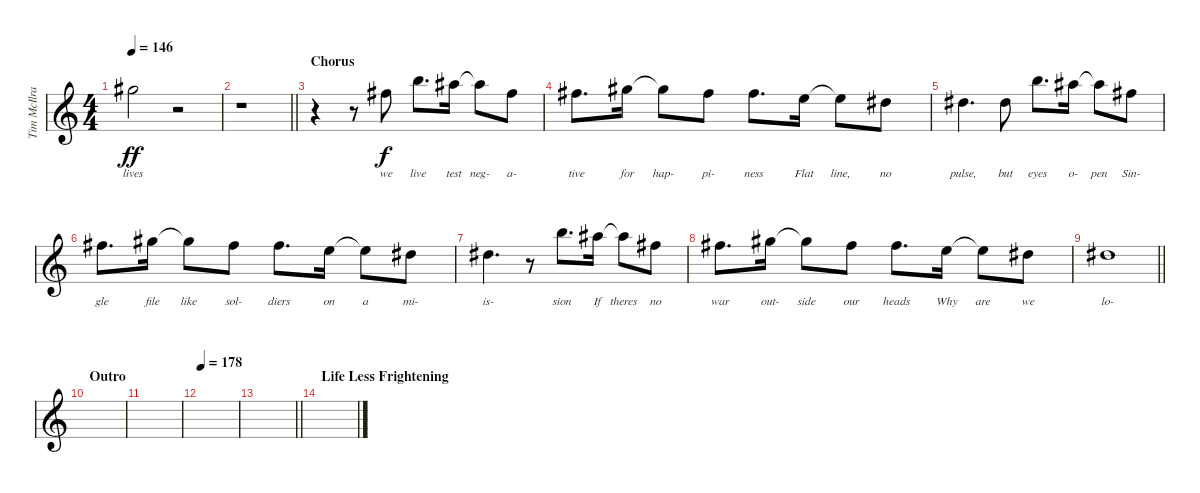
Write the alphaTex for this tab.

\track ("Tim McIlrath - Vocals" "Tim McIlra") {instrument distortionguitar}
\staff {score}
\tuning (Eb4 Bb3 Gb3 Db3 Ab2 Eb2) {hide}
\ts (4 4)
\tempo 146
\clef g2
\ks c
5.1.2{lyrics (0 "lives") lyrics (1 "") lyrics (2 "") lyrics (3 "") lyrics (4 "") dy ff} r.2 |
\barLineRight lightlight
r.1 |
\section ("" "Chorus")
r.4 r.8 8.2.8{lyrics (0 "we") lyrics (1 "") lyrics (2 "") lyrics (3 "") lyrics (4 "") dy f} 13.2.8{d lyrics (0 "live") lyrics (1 "") lyrics (2 "") lyrics (3 "") lyrics (4 "")} 12.2.16{lyrics (0 "test") lyrics (1 "") lyrics (2 "") lyrics (3 "") lyrics (4 "")} 12.2{t}.8{lyrics (0 "neg-") lyrics (1 "") lyrics (2 "") lyrics (3 "") lyrics (4 "")} 8.2.8{lyrics (0 "a-") lyrics (1 "") lyrics (2 "") lyrics (3 "") lyrics (4 "")} |
8.2.8{d lyrics (0 "tive") lyrics (1 "") lyrics (2 "") lyrics (3 "") lyrics (4 "")} 10.2.16{lyrics (0 "for") lyrics (1 "") lyrics (2 "") lyrics (3 "") lyrics (4 "")} 10.2{t}.8{lyrics (0 "hap-") lyrics (1 "") lyrics (2 "") lyrics (3 "") lyrics (4 "")} 8.2.8{lyrics (0 "pi-") lyrics (1 "") lyrics (2 "") lyrics (3 "") lyrics (4 "")} 8.2.8{d lyrics (0 "ness") lyrics (1 "") lyrics (2 "") lyrics (3 "") lyrics (4 "")} 6.2.16{lyrics (0 "Flat") lyrics (1 "") lyrics (2 "") lyrics (3 "") lyrics (4 "")} 6.2{t}.8{lyrics (0 "line,") lyrics (1 "") lyrics (2 "") lyrics (3 "") lyrics (4 "")} 5.2.8{lyrics (0 "no") lyrics (1 "") lyrics (2 "") lyrics (3 "") lyrics (4 "")} |
5.2.4{d lyrics (0 "pulse,") lyrics (1 "") lyrics (2 "") lyrics (3 "") lyrics (4 "")} 5.2.8{lyrics (0 "but") lyrics (1 "") lyrics (2 "") lyrics (3 "") lyrics (4 "")} 13.2.8{d lyrics (0 "eyes") lyrics (1 "") lyrics (2 "") lyrics (3 "") lyrics (4 "")} 12.2.16{lyrics (0 "o-") lyrics (1 "") lyrics (2 "") lyrics (3 "") lyrics (4 "")} 12.2{t}.8{lyrics (0 "pen") lyrics (1 "") lyrics (2 "") lyrics (3 "") lyrics (4 "")} 8.2.8{lyrics (0 "Sin-") lyrics (1 "") lyrics (2 "") lyrics (3 "") lyrics (4 "")} |
8.2.8{d lyrics (0 "gle") lyrics (1 "") lyrics (2 "") lyrics (3 "") lyrics (4 "")} 10.2.16{lyrics (0 "file") lyrics (1 "") lyrics (2 "") lyrics (3 "") lyrics (4 "")} 10.2{t}.8{lyrics (0 "like") lyrics (1 "") lyrics (2 "") lyrics (3 "") lyrics (4 "")} 8.2.8{lyrics (0 "sol-") lyrics (1 "") lyrics (2 "") lyrics (3 "") lyrics (4 "")} 8.2.8{d lyrics (0 "diers") lyrics (1 "") lyrics (2 "") lyrics (3 "") lyrics (4 "")} 6.2.16{lyrics (0 "on") lyrics (1 "") lyrics (2 "") lyrics (3 "") lyrics (4 "")} 6.2{t}.8{lyrics (0 "a") lyrics (1 "") lyrics (2 "") lyrics (3 "") lyrics (4 "")} 5.2.8{lyrics (0 "mi-") lyrics (1 "") lyrics (2 "") lyrics (3 "") lyrics (4 "")} |
5.2.4{d lyrics (0 "is-") lyrics (1 "") lyrics (2 "") lyrics (3 "") lyrics (4 "")} r.8 13.2.8{d lyrics (0 "sion") lyrics (1 "") lyrics (2 "") lyrics (3 "") lyrics (4 "")} 12.2.16{lyrics (0 "If") lyrics (1 "") lyrics (2 "") lyrics (3 "") lyrics (4 "")} 12.2{t}.8{lyrics (0 "theres") lyrics (1 "") lyrics (2 "") lyrics (3 "") lyrics (4 "")} 8.2.8{lyrics (0 "no") lyrics (1 "") lyrics (2 "") lyrics (3 "") lyrics (4 "")} |
8.2.8{d lyrics (0 "war") lyrics (1 "") lyrics (2 "") lyrics (3 "") lyrics (4 "")} 10.2.16{lyrics (0 "out-") lyrics (1 "") lyrics (2 "") lyrics (3 "") lyrics (4 "")} 10.2{t}.8{lyrics (0 "side") lyrics (1 "") lyrics (2 "") lyrics (3 "") lyrics (4 "")} 8.2.8{lyrics (0 "our") lyrics (1 "") lyrics (2 "") lyrics (3 "") lyrics (4 "")} 8.2.8{d lyrics (0 "heads") lyrics (1 "") lyrics (2 "") lyrics (3 "") lyrics (4 "")} 6.2.16{lyrics (0 "Why") lyrics (1 "") lyrics (2 "") lyrics (3 "") lyrics (4 "")} 6.2{t}.8{lyrics (0 "are") lyrics (1 "") lyrics (2 "") lyrics (3 "") lyrics (4 "")} 5.2.8{lyrics (0 "we") lyrics (1 "") lyrics (2 "") lyrics (3 "") lyrics (4 "")} |
\barLineRight lightlight
5.2.1{lyrics (0 "lo-") lyrics (1 "") lyrics (2 "") lyrics (3 "") lyrics (4 "")} |
\section ("" "Outro")
|
|
\tempo 178
|
\barLineRight lightlight
|
\section ("" "Life Less Frightening")
